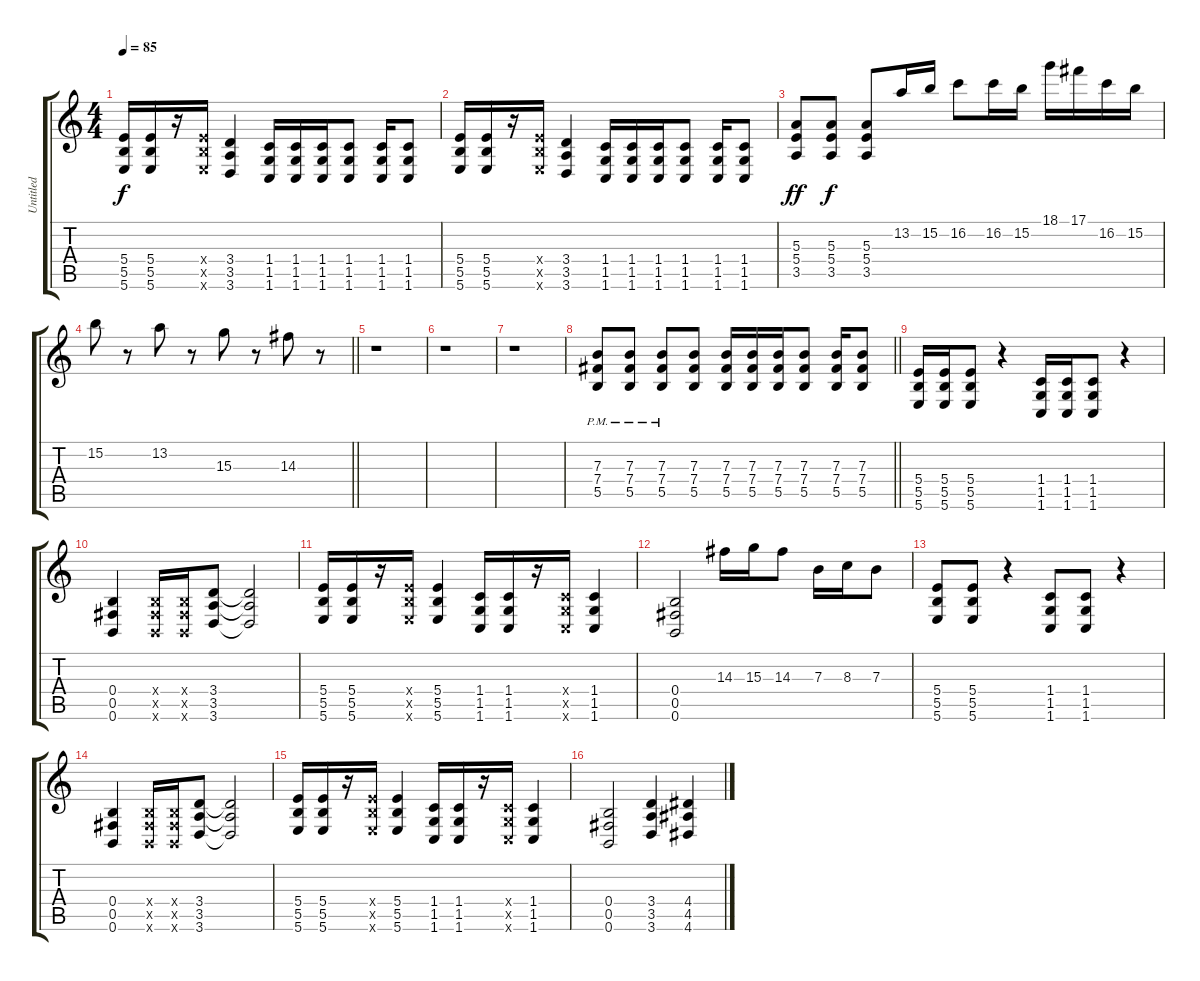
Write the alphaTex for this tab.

\track ("Untitled" "Untitled") {instrument distortionguitar}
\staff {score tabs}
\tuning (Db4 Ab3 E3 B2 Gb2 B1) {hide}
\ts (4 4)
\tempo 85
\clef g2
\ks c
(5.4 5.5 5.6).16{dy f} (5.4 5.5 5.6).16 r.16 (5.4{x} 5.5{x} 5.6{x}).16 (3.4 3.5 3.6).4 (1.4 1.5 1.6).16 (1.4 1.5 1.6).16 (1.4 1.5 1.6).16 (1.4 1.5 1.6).8 (1.4 1.5 1.6).16 (1.4 1.5 1.6).8 |
(5.4 5.5 5.6).16 (5.4 5.5 5.6).16 r.16 (5.4{x} 5.5{x} 5.6{x}).16 (3.4 3.5 3.6).4 (1.4 1.5 1.6).16 (1.4 1.5 1.6).16 (1.4 1.5 1.6).16 (1.4 1.5 1.6).8 (1.4 1.5 1.6).16 (1.4 1.5 1.6).8 |
(5.3 5.4 3.5).8{dy ff} (5.3 5.4 3.5).8{dy f} (5.3 5.4 3.5).8 13.2.16 15.2.16 16.2.8 16.2.16 15.2.16 18.1.16 17.1.16 16.2.16 15.2.16 |
\barLineRight lightlight
15.2.8 r.8 13.2.8 r.8 15.3.8 r.8 14.3.8 r.8 |
r.1 |
r.1 |
r.1 |
\barLineRight lightlight
(7.3{pm} 7.4{pm} 5.5{pm}).8 (7.3{pm} 7.4{pm} 5.5{pm}).8 (7.3{pm} 7.4{pm} 5.5{pm}).8 (7.3 7.4 5.5).8 (7.3 7.4 5.5).16 (7.3 7.4 5.5).16 (7.3 7.4 5.5).16 (7.3 7.4 5.5).8 (7.3 7.4 5.5).16 (7.3 7.4 5.5).8 |
(5.4 5.5 5.6).16 (5.4 5.5 5.6).16 (5.4 5.5 5.6).8 r.4 (1.4 1.5 1.6).16 (1.4 1.5 1.6).16 (1.4 1.5 1.6).8 r.4 |
(0.4 0.5 0.6).4 (0.4{x} 0.5{x} 0.6{x}).16 (0.4{x} 0.5{x} 0.6{x}).16 (3.4 3.5 3.6).8 (3.4{t} 3.5{t} 3.6{t}).2 |
(5.4 5.5 5.6).16 (5.4 5.5 5.6).16 r.16 (5.4{x} 5.5{x} 5.6{x}).16 (5.4 5.5 5.6).4 (1.4 1.5 1.6).16 (1.4 1.5 1.6).16 r.16 (1.4{x} 1.5{x} 1.6{x}).16 (1.4 1.5 1.6).4 |
(0.4 0.5 0.6).2 14.3.16 15.3.16 14.3.8 7.3.16 8.3.16 7.3.8 |
(5.4 5.5 5.6).8 (5.4 5.5 5.6).8 r.4 (1.4 1.5 1.6).8 (1.4 1.5 1.6).8 r.4 |
(0.4 0.5 0.6).4 (0.4{x} 0.5{x} 0.6{x}).16 (0.4{x} 0.5{x} 0.6{x}).16 (3.4 3.5 3.6).8 (3.4{t} 3.5{t} 3.6{t}).2 |
(5.4 5.5 5.6).16 (5.4 5.5 5.6).16 r.16 (5.4{x} 5.5{x} 5.6{x}).16 (5.4 5.5 5.6).4 (1.4 1.5 1.6).16 (1.4 1.5 1.6).16 r.16 (1.4{x} 1.5{x} 1.6{x}).16 (1.4 1.5 1.6).4 |
(0.4 0.5 0.6).2 (3.4 3.5 3.6).4 (4.4 4.5 4.6).4
